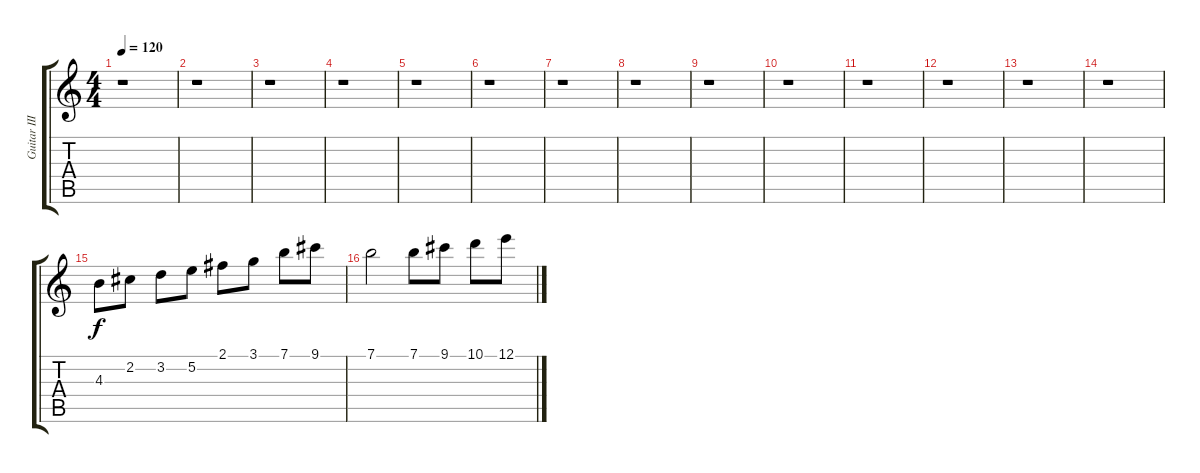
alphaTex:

\track ("Guitar III" "Guitar III") {instrument overdrivenguitar}
\staff {score tabs}
\tuning (E4 B3 G3 D3 A2 E2) {hide}
\ts (4 4)
\tempo 120
\clef g2
\ks c
r.1{dy f} |
r.1 |
r.1 |
r.1 |
r.1 |
r.1 |
r.1 |
r.1 |
r.1 |
r.1 |
r.1 |
r.1 |
r.1 |
r.1 |
4.3.8 2.2.8 3.2.8 5.2.8 2.1.8 3.1.8 7.1.8 9.1.8 |
7.1.2 7.1.8 9.1.8 10.1.8 12.1.8
